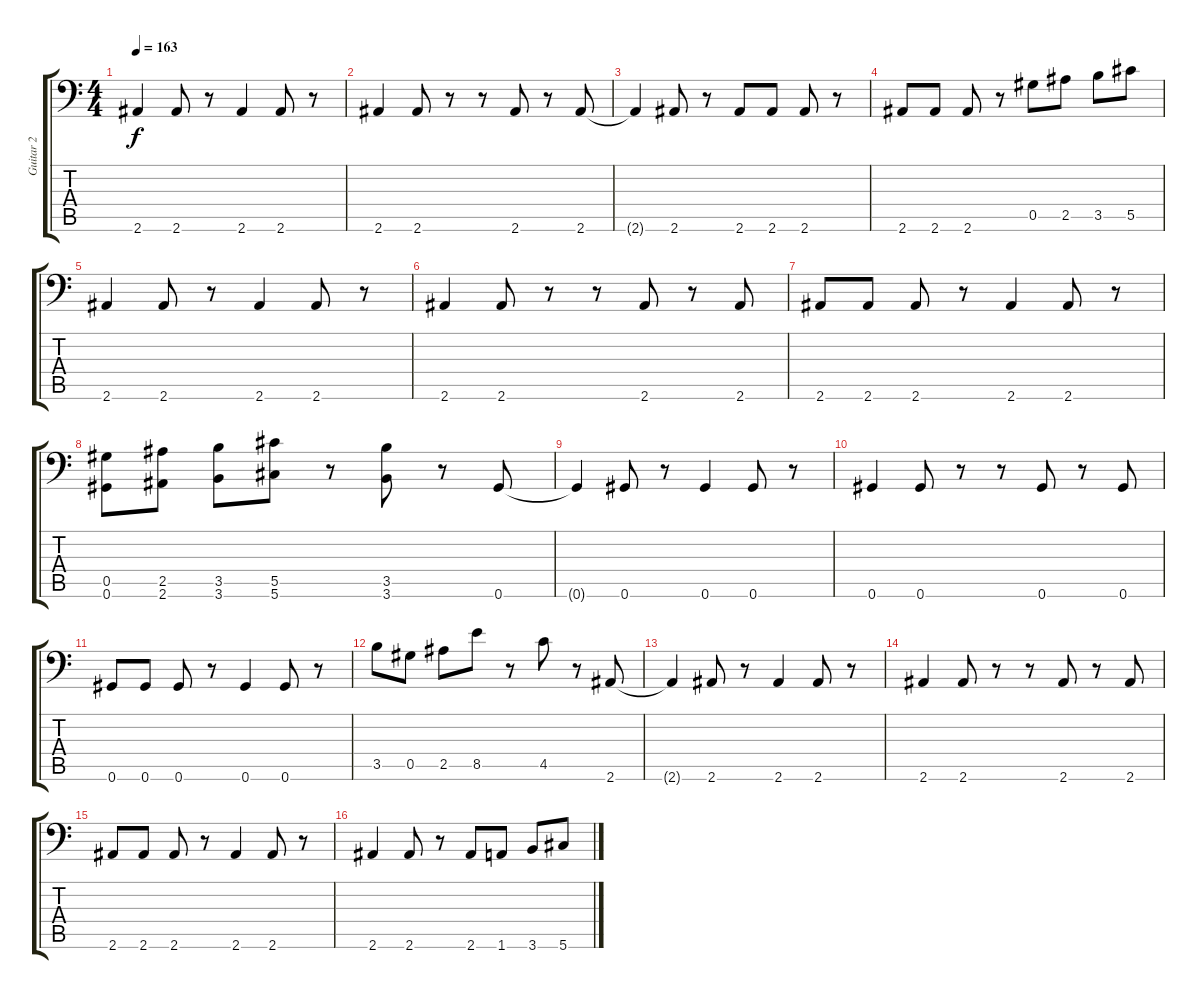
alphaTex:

\track ("Guitar 2" "Guitar 2") {instrument overdrivenguitar}
\staff {score tabs}
\tuning (Eb4 Bb3 Gb3 Db3 Ab2 Ab1) {hide}
\ts (4 4)
\tempo 163
\clef f4
\ks c
2.6.4{dy f} 2.6.8 r.8 2.6.4 2.6.8 r.8 |
2.6.4 2.6.8 r.8 r.8 2.6.8 r.8 2.6.8 |
2.6{t}.4 2.6.8 r.8 2.6.8 2.6.8 2.6.8 r.8 |
2.6.8 2.6.8 2.6.8 r.8 0.5.8 2.5.8 3.5.8 5.5.8 |
2.6.4 2.6.8 r.8 2.6.4 2.6.8 r.8 |
2.6.4 2.6.8 r.8 r.8 2.6.8 r.8 2.6.8 |
2.6.8 2.6.8 2.6.8 r.8 2.6.4 2.6.8 r.8 |
(0.5 0.6).8 (2.5 2.6).8 (3.5 3.6).8 (5.5 5.6).8 r.8 (3.5 3.6).8 r.8 0.6.8 |
0.6{t}.4 0.6.8 r.8 0.6.4 0.6.8 r.8 |
0.6.4 0.6.8 r.8 r.8 0.6.8 r.8 0.6.8 |
0.6.8 0.6.8 0.6.8 r.8 0.6.4 0.6.8 r.8 |
3.5.8 0.5.8 2.5.8 8.5.8 r.8 4.5.8 r.8 2.6.8 |
2.6{t}.4 2.6.8 r.8 2.6.4 2.6.8 r.8 |
2.6.4 2.6.8 r.8 r.8 2.6.8 r.8 2.6.8 |
2.6.8 2.6.8 2.6.8 r.8 2.6.4 2.6.8 r.8 |
2.6.4 2.6.8 r.8 2.6.8 1.6.8 3.6.8 5.6.8
